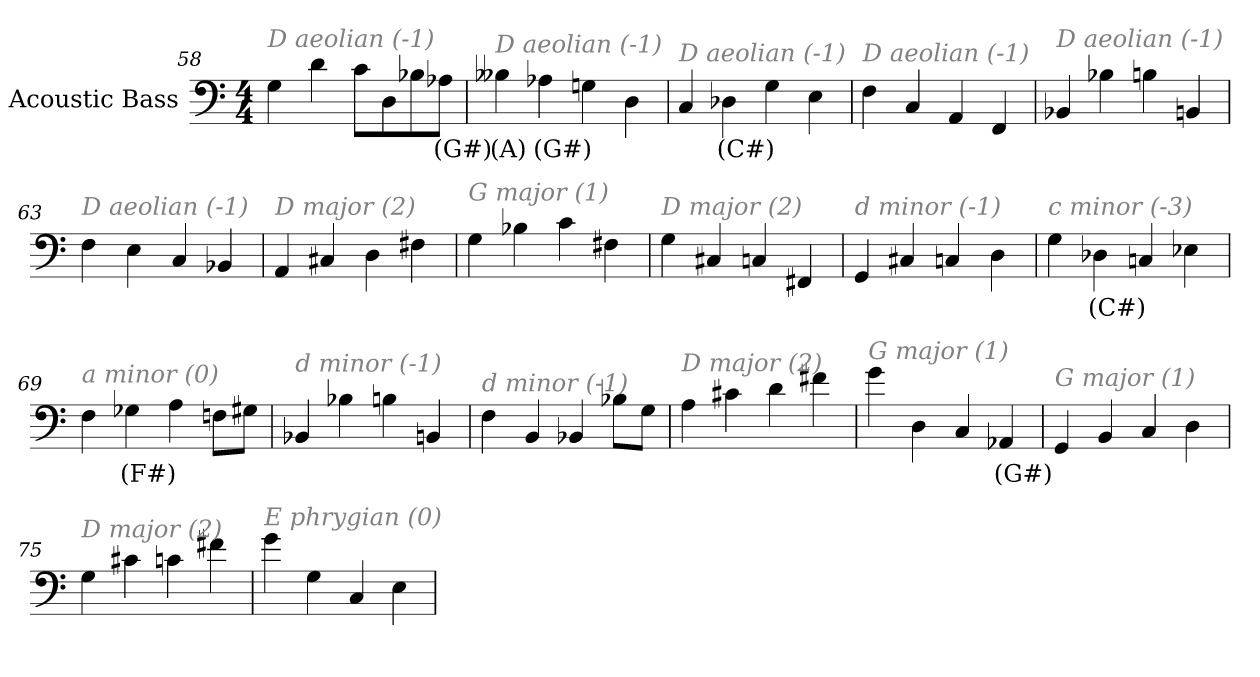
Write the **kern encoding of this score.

**kern	**text
*part1	*part1
*staff1	*staff1
*I"Acoustic Bass	*
*clefF4	*
*ITrd7c12	*
*k[]	*
*C:	*
*M4/4	*
=58	=58
!LO:TX:i:color=#808080:t=D aeolian (-1)	!
4GG	.
4D	.
8CL	.
8DD	.
8BB-X	.
8AA-XiJ	(G#)
=59	=59
!LO:TX:i:color=#808080:t=D aeolian (-1)	!
4BB--Xj	(A)
4AA-Xi	(G#)
4GGn	.
4DD	.
=60	=60
!LO:TX:i:color=#808080:t=D aeolian (-1)	!
4CC	.
4DD-Xi	(C#)
4GG	.
4EE	.
=61	=61
!LO:TX:i:color=#808080:t=D aeolian (-1)	!
4FF	.
4CC	.
4AAA	.
4FFF	.
=62	=62
!LO:TX:i:color=#808080:t=D aeolian (-1)	!
4BBB-X	.
4BB-X	.
4BBn	.
4BBBn	.
=63	=63
!LO:TX:i:color=#808080:t=D aeolian (-1)	!
4FF	.
4EE	.
4CC	.
4BBB-X	.
=64	=64
!LO:TX:i:color=#808080:t=D major (2)	!
4AAA	.
4CC#X	.
4DD	.
4FF#X	.
=65	=65
!LO:TX:i:color=#808080:t=G major (1)	!
4GG	.
4BB-X	.
4C	.
4FF#X	.
=66	=66
!LO:TX:i:color=#808080:t=D major (2)	!
4GG	.
4CC#X	.
4CCn	.
4FFF#X	.
=67	=67
!LO:TX:i:color=#808080:t=d minor (-1)	!
4GGG	.
4CC#X	.
4CCn	.
4DD	.
=68	=68
!LO:TX:i:color=#808080:t=c minor (-3)	!
4GG	.
4DD-Xi	(C#)
4CCn	.
4EE-X	.
=69	=69
!LO:TX:i:color=#808080:t=a minor (0)	!
4FF	.
4GG-Xi	(F#)
4AA	.
8FFnL	.
8GG#XJ	.
=70	=70
!LO:TX:i:color=#808080:t=d minor (-1)	!
4BBB-X	.
4BB-X	.
4BBn	.
4BBBn	.
=71	=71
!LO:TX:i:color=#808080:t=d minor (-1)	!
4FF	.
4BBB	.
4BBB-X	.
8BB-XL	.
8GGJ	.
=72	=72
!LO:TX:i:color=#808080:t=D major (2)	!
4AA	.
4C#X	.
4D	.
4F#X	.
=73	=73
!LO:TX:i:color=#808080:t=G major (1)	!
4G	.
4DD	.
4CC	.
4AAA-Xi	(G#)
=74	=74
!LO:TX:i:color=#808080:t=G major (1)	!
4GGG	.
4BBB	.
4CC	.
4DD	.
=75	=75
!LO:TX:i:color=#808080:t=D major (2)	!
4GG	.
4C#X	.
4Cn	.
4F#X	.
=76	=76
!LO:TX:i:color=#808080:t=E phrygian (0)	!
4G	.
4GG	.
4CC	.
4EE	.
=	=
*-	*-
